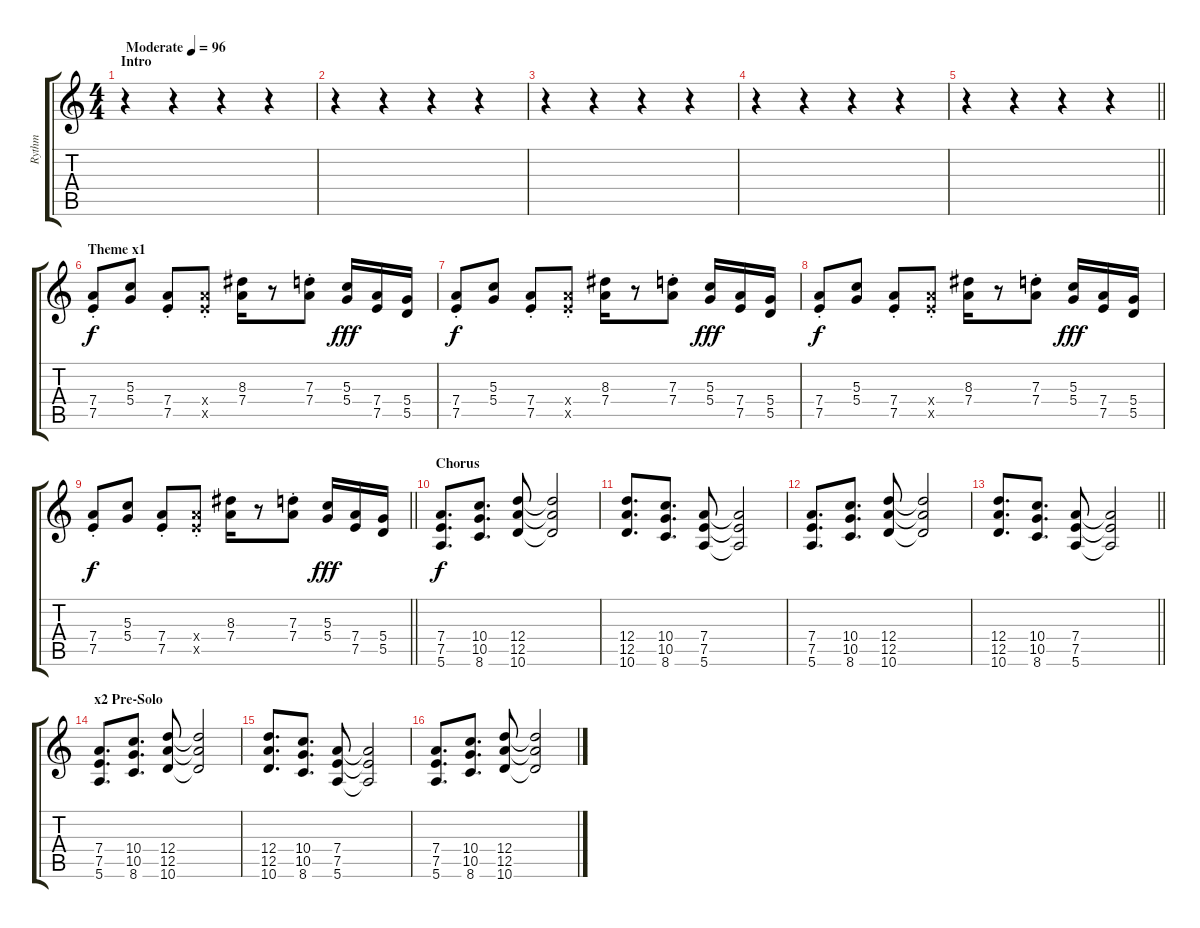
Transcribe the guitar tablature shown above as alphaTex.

\track ("Rythm" "Rythm") {instrument overdrivenguitar}
\staff {score tabs}
\tuning (C4 B3 G3 D3 A2 E2) {hide}
\ts (4 4)
\section ("" "Intro")
\tempo (96 "Moderate")
\clef g2
\ks c
r.4{dy f instrument overdrivenguitar} r.4 r.4 r.4 |
r.4 r.4 r.4 r.4 |
r.4 r.4 r.4 r.4 |
r.4 r.4 r.4 r.4 |
\barLineRight lightlight
r.4 r.4 r.4 r.4 |
\section ("" "Theme x1")
(7.4{st} 7.5{st}).8 (5.3 5.4).8 (7.4{st} 7.5{st}).8 (7.4{st x} 7.5{st x}).8 (8.3 7.4).16 r.8 (7.3{st} 7.4{st}).8 (5.3 5.4).16{dy fff} (7.4 7.5).16 (5.4 5.5).16 |
(7.4{st} 7.5{st}).8{dy f} (5.3 5.4).8 (7.4{st} 7.5{st}).8 (7.4{st x} 7.5{st x}).8 (8.3 7.4).16 r.8 (7.3{st} 7.4{st}).8 (5.3 5.4).16{dy fff} (7.4 7.5).16 (5.4 5.5).16 |
(7.4{st} 7.5{st}).8{dy f} (5.3 5.4).8 (7.4{st} 7.5{st}).8 (7.4{st x} 7.5{st x}).8 (8.3 7.4).16 r.8 (7.3{st} 7.4{st}).8 (5.3 5.4).16{dy fff} (7.4 7.5).16 (5.4 5.5).16 |
\barLineRight lightlight
(7.4{st} 7.5{st}).8{dy f} (5.3 5.4).8 (7.4{st} 7.5{st}).8 (7.4{st x} 7.5{st x}).8 (8.3 7.4).16 r.8 (7.3{st} 7.4{st}).8 (5.3 5.4).16{dy fff} (7.4 7.5).16 (5.4 5.5).16 |
\section ("" "Chorus")
(7.4 7.5 5.6).8{d dy f} (10.4 10.5 8.6).8{d} (12.4 12.5 10.6).8 (12.4{t} 12.5{t} 10.6{t}).2 |
(12.4 12.5 10.6).8{d} (10.4 10.5 8.6).8{d} (7.4 7.5 5.6).8 (7.4{t} 7.5{t} 5.6{t}).2 |
(7.4 7.5 5.6).8{d} (10.4 10.5 8.6).8{d} (12.4 12.5 10.6).8 (12.4{t} 12.5{t} 10.6{t}).2 |
\barLineRight lightlight
(12.4 12.5 10.6).8{d} (10.4 10.5 8.6).8{d} (7.4 7.5 5.6).8 (7.4{t} 7.5{t} 5.6{t}).2 |
\section ("" "x2 Pre-Solo")
(7.4 7.5 5.6).8{d} (10.4 10.5 8.6).8{d} (12.4 12.5 10.6).8 (12.4{t} 12.5{t} 10.6{t}).2 |
(12.4 12.5 10.6).8{d} (10.4 10.5 8.6).8{d} (7.4 7.5 5.6).8 (7.4{t} 7.5{t} 5.6{t}).2 |
(7.4 7.5 5.6).8{d} (10.4 10.5 8.6).8{d} (12.4 12.5 10.6).8 (12.4{t} 12.5{t} 10.6{t}).2
